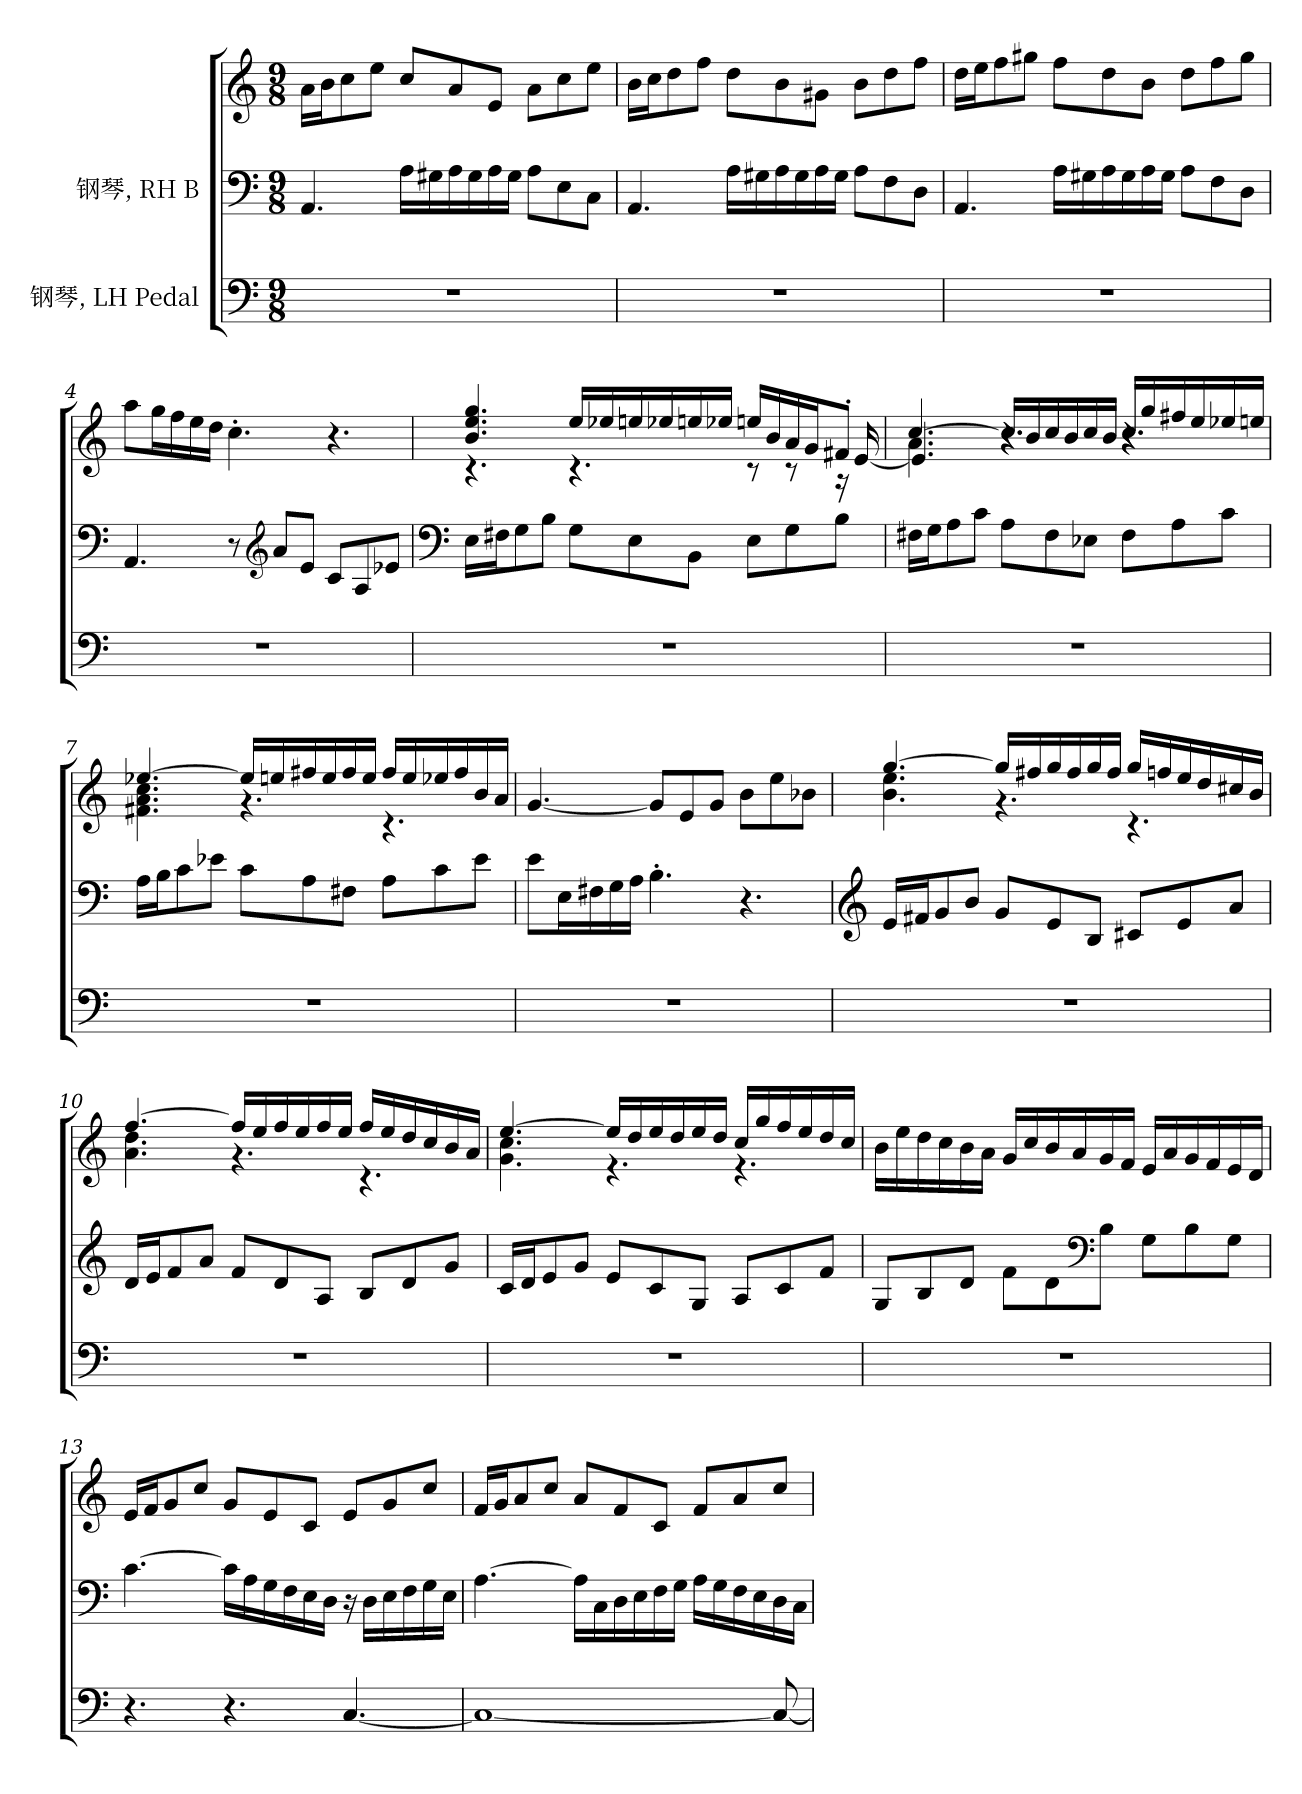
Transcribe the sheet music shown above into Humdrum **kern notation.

**kern	**kern	**kern
*part2	*part1	*part1
*staff3	*staff2	*staff1
*I"钢琴, LH Pedal	*I"钢琴, RH B	*
*clefF4	*clefF4	*clefG2
*k[]	*k[]	*k[]
*M9/8	*M9/8	*M9/8
*MM89	*MM89	*MM89
=1	=1	=1
8%9r	4.AA/	16a\LL
.	.	16b\J
.	.	8cc\
.	.	8ee\J
.	16A\LL	8cc/L
.	16G#X\	.
.	16A\	8a/
.	16G#\	.
.	16A\	8e/J
.	16G#\JJ	.
.	8A\L	8a\L
.	8E\	8cc\
.	8C\J	8ee\J
=2	=2	=2
8%9r	4.AA/	16b\LL
.	.	16cc\J
.	.	8dd\
.	.	8ff\J
.	16A\LL	8dd\L
.	16G#X\	.
.	16A\	8b\
.	16G#\	.
.	16A\	8g#X\J
.	16G#\JJ	.
.	8A\L	8b\L
.	8F\	8dd\
.	8D\J	8ff\J
!!LO:LB:g=z
=3	=3	=3
8%9r	4.AA/	16dd\LL
.	.	16ee\J
.	.	8ff\
.	.	8gg#X\J
.	16A\LL	8ff\L
.	16G#X\	.
.	16A\	8dd\
.	16G#\	.
.	16A\	8b\J
.	16G#\JJ	.
.	8A\L	8dd\L
.	8F\	8ff\
.	8D\J	8gg#\J
=4	=4	=4
8%9r	4.AA/	8aa\L
.	.	16gg\L
.	.	16ff\
.	.	16ee\
.	.	16dd\JJ
.	8r	4.cc'\
*	*clefG2	*
.	8a/L	.
.	8e/J	.
.	8c/L	4.r
.	8A/	.
.	8e-X/J	.
!!LO:LB:g=z
=5	=5	=5
*	*clefF4	*
*	*	*^
8%9r	16E\LL	4.b/ 4.ee/ 4.gg/	4.r
.	16F#X\J	.	.
.	8G\	.	.
.	8B\J	.	.
.	8G\L	16ee/LL	4.r
.	.	16ee-X/	.
.	8E\	16een/	.
.	.	16ee-X/	.
.	8BB\J	16een/	.
.	.	16ee-X/JJ	.
.	8E\L	16een/LL	8r
.	.	16b/	.
.	8G\	16a/	8r
.	.	16g/J	.
.	8B\J	8f#X'/J	16r
.	.	.	[16e/
=6	=6	=6	=6
*	*	*	*^
8%9r	16F#X\LL	[4.cc/	4.a\	4.e/]
.	16G\J	.	.	.
.	8A\	.	.	.
.	8c\J	.	.	.
.	8A\L	16cc/LL]	4.r	4.r
.	.	16b/	.	.
.	8F#\	16cc/	.	.
.	.	16b/	.	.
.	8E-X\J	16cc/	.	.
.	.	16b/JJ	.	.
.	8F#\L	16cc/LL	4.r	4.r
.	.	16gg/	.	.
.	8A\	16ff#X/	.	.
.	.	16ee/	.	.
.	8c\J	16ee-X/	.	.
.	.	16een/JJ	.	.
*	*	*	*v	*v
!!LO:LB:g=z
=7	=7	=7	=7
8%9r	16A\LL	[4.ee-X/	4.f#X\ 4.a\ 4.cc\
.	16B\J	.	.
.	8c\	.	.
.	8e-X\J	.	.
.	8c\L	16ee-/LL]	4.r
.	.	16een/	.
.	8A\	16ff#X/	.
.	.	16ee/	.
.	8F#X\J	16ff#/	.
.	.	16ee/JJ	.
.	8A\L	16ff#/LL	4.r
.	.	16ee/	.
.	8c\	16ee-X/	.
.	.	16ff#/	.
.	8e-\J	16b/	.
.	.	16a/JJ	.
*	*	*v	*v
=8	=8	=8
8%9r	8e\L	[4.g/
.	16E\L	.
.	16F#X\	.
.	16G\	.
.	16A\JJ	.
.	4.B'\	8g/L]
.	.	8e/
.	.	8g/J
.	4.r	8b\L
.	.	8ee\
.	.	8b-X\J
!!LO:PB:g=z
=9	=9	=9
*	*clefG2	*
*	*	*^
8%9r	16e/LL	[4.gg/	4.b\ 4.ee\
.	16f#X/J	.	.
.	8g/	.	.
.	8b/J	.	.
.	8g/L	16gg/LL]	4.r
.	.	16ff#X/	.
.	8e/	16gg/	.
.	.	16ff#/	.
.	8B/J	16gg/	.
.	.	16ff#/JJ	.
.	8c#X/L	16gg/LL	4.r
.	.	16ffn/	.
.	8e/	16ee/	.
.	.	16dd/	.
.	8a/J	16cc#X/	.
.	.	16b/JJ	.
=10	=10	=10	=10
8%9r	16d/LL	[4.ff/	4.a\ 4.dd\
.	16e/J	.	.
.	8f/	.	.
.	8a/J	.	.
.	8f/L	16ff/LL]	4.r
.	.	16ee/	.
.	8d/	16ff/	.
.	.	16ee/	.
.	8A/J	16ff/	.
.	.	16ee/JJ	.
.	8B/L	16ff/LL	4.r
.	.	16ee/	.
.	8d/	16dd/	.
.	.	16cc/	.
.	8g/J	16b/	.
.	.	16a/JJ	.
!!LO:LB:g=z	!!
=11	=11	=11	=11
8%9r	16c/LL	[4.ee/	4.g\ 4.cc\
.	16d/J	.	.
.	8e/	.	.
.	8g/J	.	.
.	8e/L	16ee/LL]	4.r
.	.	16dd/	.
.	8c/	16ee/	.
.	.	16dd/	.
.	8G/J	16ee/	.
.	.	16dd/JJ	.
.	8A/L	16cc/LL	4.r
.	.	16gg/	.
.	8c/	16ff/	.
.	.	16ee/	.
.	8f/J	16dd/	.
.	.	16cc/JJ	.
*	*	*v	*v
=12	=12	=12
8%9r	8G/L	16b\LL
.	.	16ee\
.	8B/	16dd\
.	.	16cc\
.	8d/J	16b\
.	.	16a\JJ
.	8f\L	16g/LL
.	.	16cc/
.	8d\	16b/
.	.	16a/
*	*clefF4	*
.	8B\J	16g/
.	.	16f/JJ
.	8G\L	16e/LL
.	.	16a/
.	8B\	16g/
.	.	16f/
.	8G\J	16e/
.	.	16d/JJ
!!LO:LB:g=z
=13	=13	=13
4.r	[4.c\	16e/LL
.	.	16f/J
.	.	8g/
.	.	8cc/J
4.r	16c\LL]	8g/L
.	16A\	.
.	16G\	8e/
.	16F\	.
.	16E\	8c/J
.	16D\JJ	.
[4.C/	16r	8e/L
.	16D\LL	.
.	16E\	8g/
.	16F\	.
.	16G\	8cc/J
.	16E\JJ	.
=14	=14	=14
1C_	[4.A\	16f/LL
.	.	16g/J
.	.	8a/
.	.	8cc/J
.	16A\LL]	8a/L
.	16C\	.
.	16D\	8f/
.	16E\	.
.	16F\	8c/J
.	16G\JJ	.
.	16A\LL	8f/L
.	16G\	.
.	16F\	8a/
.	16E\	.
8C/_	16D\	8cc/J
.	16C\JJ	.
=	=	=
*-	*-	*-
